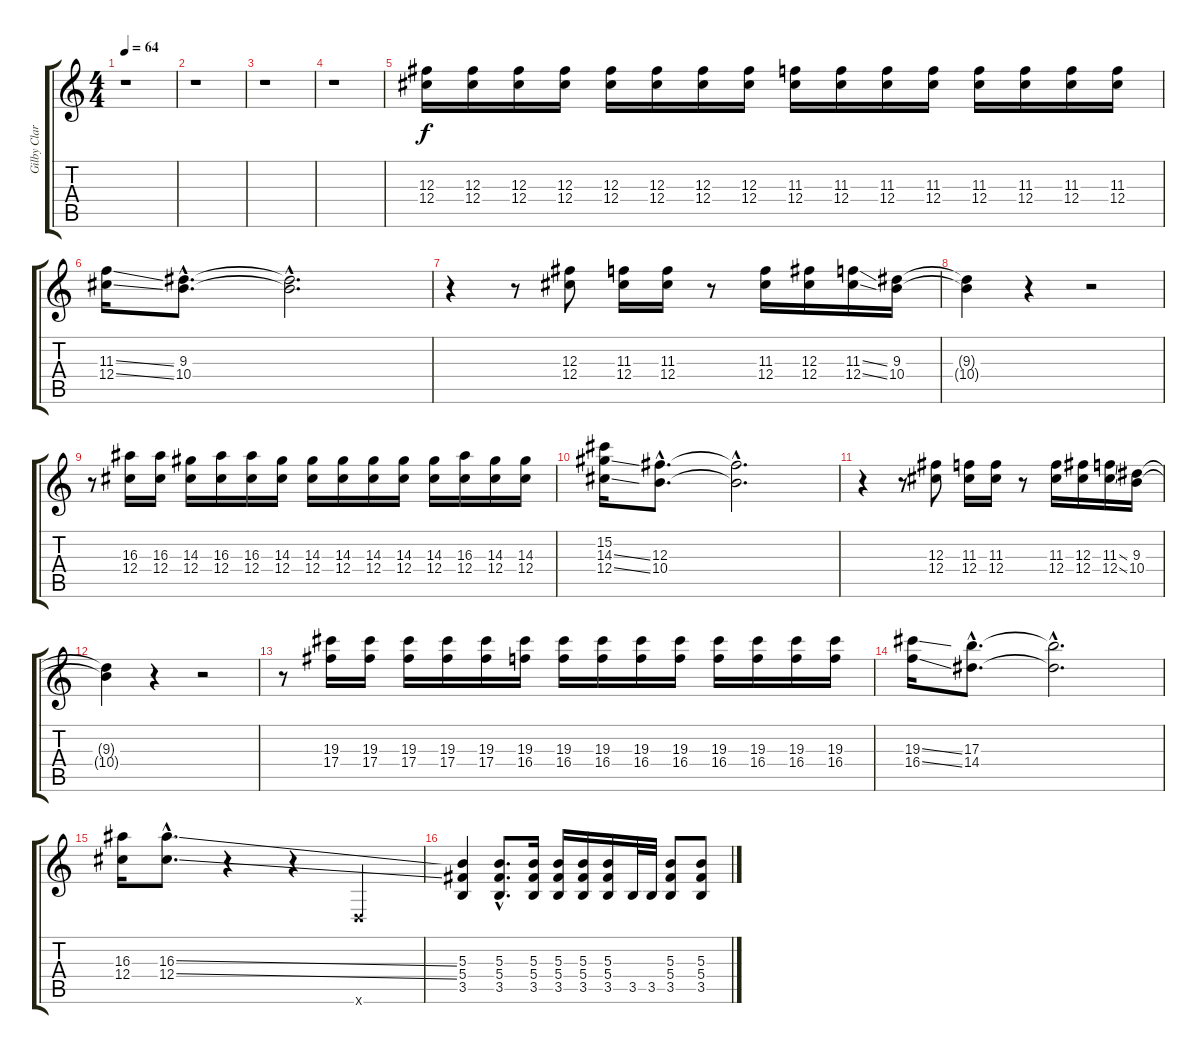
\track ("Gilby Clarke" "Gilby Clar") {instrument distortionguitar}
\staff {score tabs}
\tuning (Eb4 Bb3 Gb3 Db3 Ab2 Eb2) {hide}
\ts (4 4)
\tempo 64
\clef g2
\ks c
r.1{dy f} |
r.1 |
r.1 |
r.1 |
(12.3 12.4).16 (12.3 12.4).16 (12.3 12.4).16 (12.3 12.4).16 (12.3 12.4).16 (12.3 12.4).16 (12.3 12.4).16 (12.3 12.4).16 (11.3 12.4).16 (11.3 12.4).16 (11.3 12.4).16 (11.3 12.4).16 (11.3 12.4).16 (11.3 12.4).16 (11.3 12.4).16 (11.3 12.4).16 |
(11.3{ss} 12.4{ss}).16 (9.3{hac} 10.4{hac}).8{d} (9.3{hac t} 10.4{hac t}).2{d} |
r.4 r.8 (12.3 12.4).8{instrument electricguitarclean} (11.3 12.4).16 (11.3 12.4).16 r.8 (11.3 12.4).16 (12.3 12.4).16 (11.3{ss} 12.4{ss}).16 (9.3 10.4).16 |
(9.3{t} 10.4{t}).4 r.4 r.2 |
r.8 (16.3 12.4).16{instrument distortionguitar} (16.3 12.4).16 (14.3 12.4).16 (16.3 12.4).16 (16.3 12.4).16 (14.3 12.4).16 (14.3 12.4).16 (14.3 12.4).16 (14.3 12.4).16 (14.3 12.4).16 (14.3 12.4).16 (16.3 12.4).16 (14.3 12.4).16 (14.3 12.4).16 |
(15.2 14.3{ss} 12.4{ss}).16 (12.3{hac} 10.4{hac}).8{d} (12.3{hac t} 10.4{hac t}).2{d} |
r.4 r.8 (12.3 12.4).8{instrument electricguitarclean} (11.3 12.4).16 (11.3 12.4).16 r.8 (11.3 12.4).16 (12.3 12.4).16 (11.3{ss} 12.4{ss}).16 (9.3 10.4).16 |
(9.3{t} 10.4{t}).4 r.4 r.2 |
r.8 (19.3 17.4).16{instrument distortionguitar} (19.3 17.4).16 (19.3 17.4).16 (19.3 17.4).16 (19.3 17.4).16 (19.3 16.4).16 (19.3 16.4).16 (19.3 16.4).16 (19.3 16.4).16 (19.3 16.4).16 (19.3 16.4).16 (19.3 16.4).16 (19.3 16.4).16 (19.3 16.4).16 |
(19.3{ss} 16.4{ss}).16 (17.3{hac} 14.4{hac}).8{d} (17.3{hac t} 14.4{hac t}).2{d} |
(16.3 12.4).16 (16.3{ss hac} 12.4{ss hac}).8{d} r.4 r.4 -1.6{x}.4 |
(5.3 5.4 3.5).4 (5.3{hac} 5.4{hac} 3.5{hac}).8{d} (5.3 5.4 3.5).16 (5.3 5.4 3.5).16 (5.3 5.4 3.5).16 (5.3 5.4 3.5).16 3.5.32 3.5.32 (5.3 5.4 3.5).8 (5.3 5.4 3.5).8
